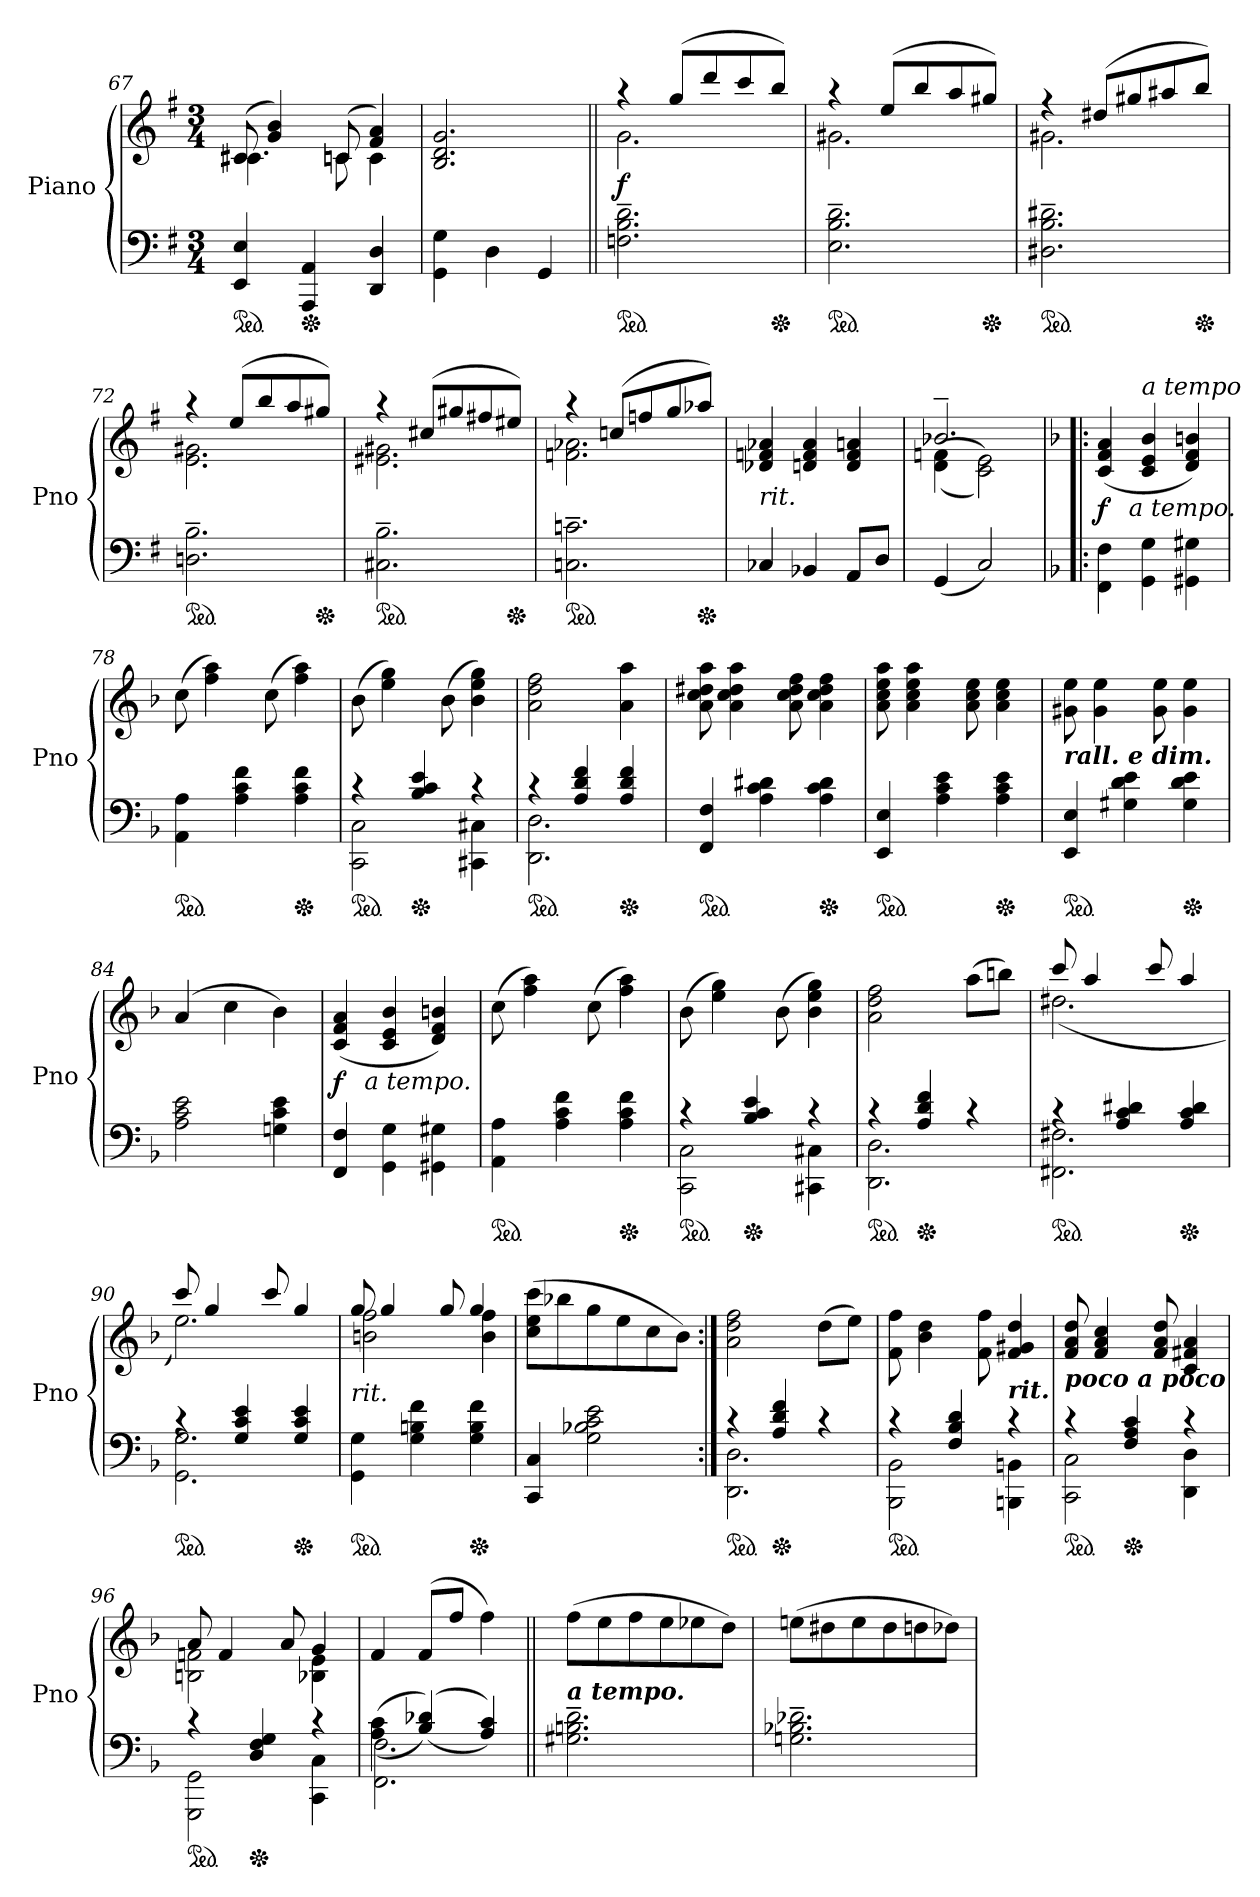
**kern	**kern	**dynam
*part1	*part1	*part1
*staff2	*staff1	*staff1/2
*I"Piano	*	*
*I'Pno	*	*
*clefF4	*clefG2	*
*k[f#]	*k[f#]	*
*M3/4	*M3/4	*
=67	=67	=67
*	*^	*
*ped	*	*	*
4EE 4E	(8c#X	4.c#X	.
.	4g 4b)	.	.
*Xped	*	*	*
4AAA 4AA	.	.	.
.	(8cn	8cn	.
4DD 4D	4f# 4a)	4c	.
*	*v	*v	*
=68	=68	=68
4GG\ 4G\	2.B 2.d 2.g	.
4D	.	.
4GG	.	.
=69||	=69||	=69||
*	*^	*
*ped	*	*	*
2.Fn~ 2.B~ 2.d~	4raa	2.g	f
.	(8ggL	.	.
.	8ddd	.	.
.	8ccc	.	.
*Xped	*	*	*
.	8bbJ)	.	.
=70	=70	=70	=70
*ped	*	*	*
2.E~ 2.B~ 2.d~	4raa	2.g#X	.
.	(8eeL	.	.
.	8bb	.	.
.	8aa	.	.
*Xped	*	*	*
.	8gg#XJ)	.	.
=71	=71	=71	=71
*ped	*	*	*
2.D#X~ 2.B~ 2.d#X~	4r	2.g#X	.
.	(8dd#XL	.	.
.	8gg#X	.	.
.	8aa#X	.	.
*Xped	*	*	*
.	8bbJ)	.	.
=72	=72	=72	=72
*ped	*	*	*
2.Dn~ 2.B~	4raa	2.e 2.g#X	.
.	(8eeL	.	.
.	8bb	.	.
.	8aa	.	.
*Xped	*	*	*
.	8gg#XJ)	.	.
=73	=73	=73	=73
*ped	*	*	*
2.C#X~ 2.B~	4raa	2.e#X 2.g#X	.
.	(8cc#XL	.	.
.	8gg#X	.	.
.	8ff#X	.	.
*Xped	*	*	*
.	8ee#XJ)	.	.
=74	=74	=74	=74
*ped	*	*	*
2.Cn~ 2.cn~	4raa	2.fn 2.a-X	.
.	(8ccnL	.	.
.	8ffn	.	.
.	8gg	.	.
*Xped	*	*	*
.	8aa-XJ)	.	.
*	*v	*v	*
=75	=75	=75
!	!LO:TX:c:i:t=rit.	!
4C-X	4d-X 4fn 4a-X	.
4BB-X	4dn 4f 4a-	.
8AAL	4d 4f 4an	.
8DJ	.	.
=76	=76	=76
*	*^	*
(4GG	2.b-X~	(<(>4d 4fn	.
2C)	.	2c 2e))	.
*	*v	*v	*
=77!|:	=77!|:	=77!|:
*k[b-]	*k[b-]	*
*	*^	*
!	!LO:TX:a:Bi:t=Cantabile.	!	!
!	!	!	!LO:DY:t=%s a tempo.
*	*v	*v	*
4FF\ 4F\	(>4c 4f 4a	f
!	!LO:TX:a:i:t=a tempo	!
4GG\ 4G\	4c 4e 4b-	.
4GG#X\ 4G#X\	4d 4f 4bn)	.
=78	=78	=78
*ped	*	*
4AA 4A	(8cc	.
.	4ff 4aa)	.
4A 4c 4f	.	.
.	(8cc	.
*Xped	*	*
4A 4c 4f	4ff 4aa)	.
=79	=79	=79
*^	*	*
*ped	*	*	*
4rc	2CC 2C	(8b-	.
.	.	4ee 4gg)	.
*Xped	*	*	*
4B- 4c 4e	.	.	.
.	.	(8b-	.
4rc	4CC#X 4C#X	4b- 4ee 4gg)	.
=80	=80	=80	=80
*ped	*	*	*
4rc	2.DD 2.D	2a 2dd 2ff	.
4A 4d 4f	.	.	.
*Xped	*	*	*
4A 4d 4f	.	4a 4aa	.
*v	*v	*	*
=81	=81	=81
*ped	*	*
4FF 4F	8a 8cc 8dd#X 8aa	.
.	4a 4cc 4dd# 4aa	.
4A 4c 4d#X	.	.
.	8a 8cc 8dd# 8ff	.
*Xped	*	*
4A 4c 4d#	4a 4cc 4dd# 4ff	.
=82	=82	=82
*ped	*	*
4EE 4E	8a 8cc 8ee 8aa	.
.	4a 4cc 4ee 4aa	.
4A 4c 4e	.	.
.	8a 8cc 8ee	.
*Xped	*	*
4A 4c 4e	4a 4cc 4ee	.
=83	=83	=83
!	!LO:TX:c:Bi:t=rall. e dim.	!
*ped	*	*
4EE 4E	8g#X 8ee	.
.	4g# 4ee	.
4G#X 4d 4e	.	.
.	8g# 8ee	.
*Xped	*	*
4G# 4d 4e	4g# 4ee	.
=84	=84	=84
2A 2c 2e	(4a	.
.	4cc	.
4Gn 4c 4e	4b-)	.
=85	=85	=85
!	!	!LO:DY:t=%s a tempo.
4FF 4F	(>4c 4f 4a	f
4GG\ 4G\	4c 4e 4b-	.
4GG#X\ 4G#X\	4d 4f 4bn)	.
=86	=86	=86
*ped	*	*
4AA 4A	(8cc	.
.	4ff 4aa)	.
4A 4c 4f	.	.
.	(8cc	.
*Xped	*	*
4A 4c 4f	4ff 4aa)	.
=87	=87	=87
*^	*	*
*ped	*	*	*
4rc	2CC 2C	(8b-	.
.	.	4ee 4gg)	.
*Xped	*	*	*
4B- 4c 4e	.	.	.
.	.	(8b-	.
4rc	4CC#X 4C#X	4b- 4ee 4gg)	.
=88	=88	=88	=88
*ped	*	*	*
4rc	2.DD 2.D	2a 2dd 2ff	.
*Xped	*	*	*
4A 4d 4f	.	.	.
4rc	.	(8aaL	.
.	.	8bbnJ)	.
=89	=89	=89	=89
*	*	*^	*
*ped	*	*	*	*
4rc	2.FF#X 2.F#X	8ccc	(2.dd#X	.
.	.	4aa	.	.
4A 4c 4d#X	.	.	.	.
.	.	8ccc	.	.
*Xped	*	*	*	*
4A 4c 4d#	.	4aa	.	.
=90	=90	=90	=90	=90
*ped	*	*	*	*
4rc	2.GG 2.G	8ccc	2.ee)	.
.	.	4gg	.	.
4G 4c 4e	.	.	.	.
.	.	8ccc	.	.
*Xped	*	*	*	*
4G 4c 4e	.	4gg	.	.
*v	*v	*	*	*
=91	=91	=91	=91
!	!LO:TX:c:i:t=rit.	!	!
*ped	*	*	*
4GG\ 4G\	8gg	2bn 2ff	.
.	4gg	.	.
4G 4Bn 4f	.	.	.
.	8gg	.	.
*Xped	*	*	*
4G 4B 4f	4gg	4b 4ff	.
*	*v	*v	*
=92	=92	=92
4CC 4C	(8cc 8ee 8cccL	.
.	8bb-X	.
2G 2B-X 2c 2e	8gg	.
.	8ee	.
.	8cc	.
.	8b-J)	.
=93:|!	=93:|!	=93:|!
*^	*	*
*ped	*	*	*
4rc	2.DD 2.D	2a 2dd 2ff	.
*Xped	*	*	*
4A 4d 4f	.	.	.
4rc	.	(8ddL	.
.	.	8eeJ)	.
=94	=94	=94	=94
*ped	*	*	*
4rc	2BBB- 2BB-	8f 8ff	.
.	.	4b- 4dd	.
4F 4B- 4d	.	.	.
.	.	8f 8ff	.
!	!	!LO:TX:c:Bi:t=rit.	!
4rc	4BBBn 4BBn	4f 4g#X 4dd	.
=95	=95	=95	=95
!	!	!LO:TX:c:Bi:t=poco a poco	!
*ped	*	*	*
4rc	2CC 2C	8f 8a 8dd	.
.	.	4f 4a 4cc	.
*Xped	*	*	*
4F 4A 4c	.	.	.
.	.	8f 8a 8dd	.
4rc	4DD 4D	4c 4f#X 4a	.
=96	=96	=96	=96
*	*	*^	*
*ped	*	*	*	*
4rc	2GGG 2GG	8a	2Bn 2fn	.
.	.	4f	.	.
*Xped	*	*	*	*
4D 4F 4G	.	.	.	.
.	.	8a	.	.
4rc	4CC 4C	4g	4B-X 4e	.
*	*	*v	*v	*
=97	=97	=97	=97
(<(>4A\ 4c\	2.FF 2.F	4f/	.
(<(>4B- 4d-X))	.	(>8f/L	.
.	.	8ffJ	.
4A 4c))	.	4ff)	.
*v	*v	*	*
=98||	=98||	=98||
!LO:TX:a:Bi:t=a tempo.	!	!
2.G#X~ 2.Bn~ 2.d~	(8ffL	.
.	8ee	.
.	8ff	.
.	8ee	.
.	8ee-X	.
.	8ddJ)	.
=99	=99	=99
2.Gn~ 2.B-X~ 2.d-X~	(8eenL	.
.	8dd#X	.
.	8ee	.
.	8dd#	.
.	8ddn	.
.	8dd-XJ)	.
=	=	=
*-	*-	*-
